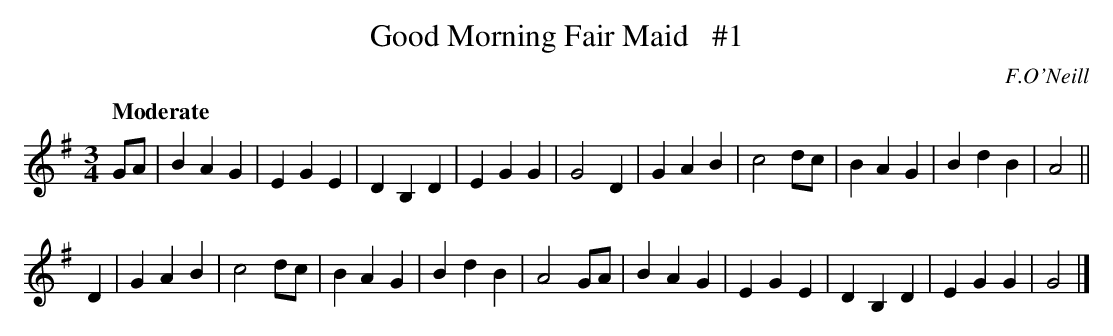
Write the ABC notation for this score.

X:1
T: Good Morning Fair Maid   #1
Q: "Moderate"
O: F.O'Neill
M: 3/4
L: 1/4
K: G
G/A/ | BAG | EGE    | DB,D | EGG | G2 \
D    | GAB | c2d/c/ | BAG  | BdB | A2 ||
D    | GAB | c2d/c/ | BAG  | BdB | A2 \
G/A/ | BAG | EGE    | DB,D | EGG | G2 |]
